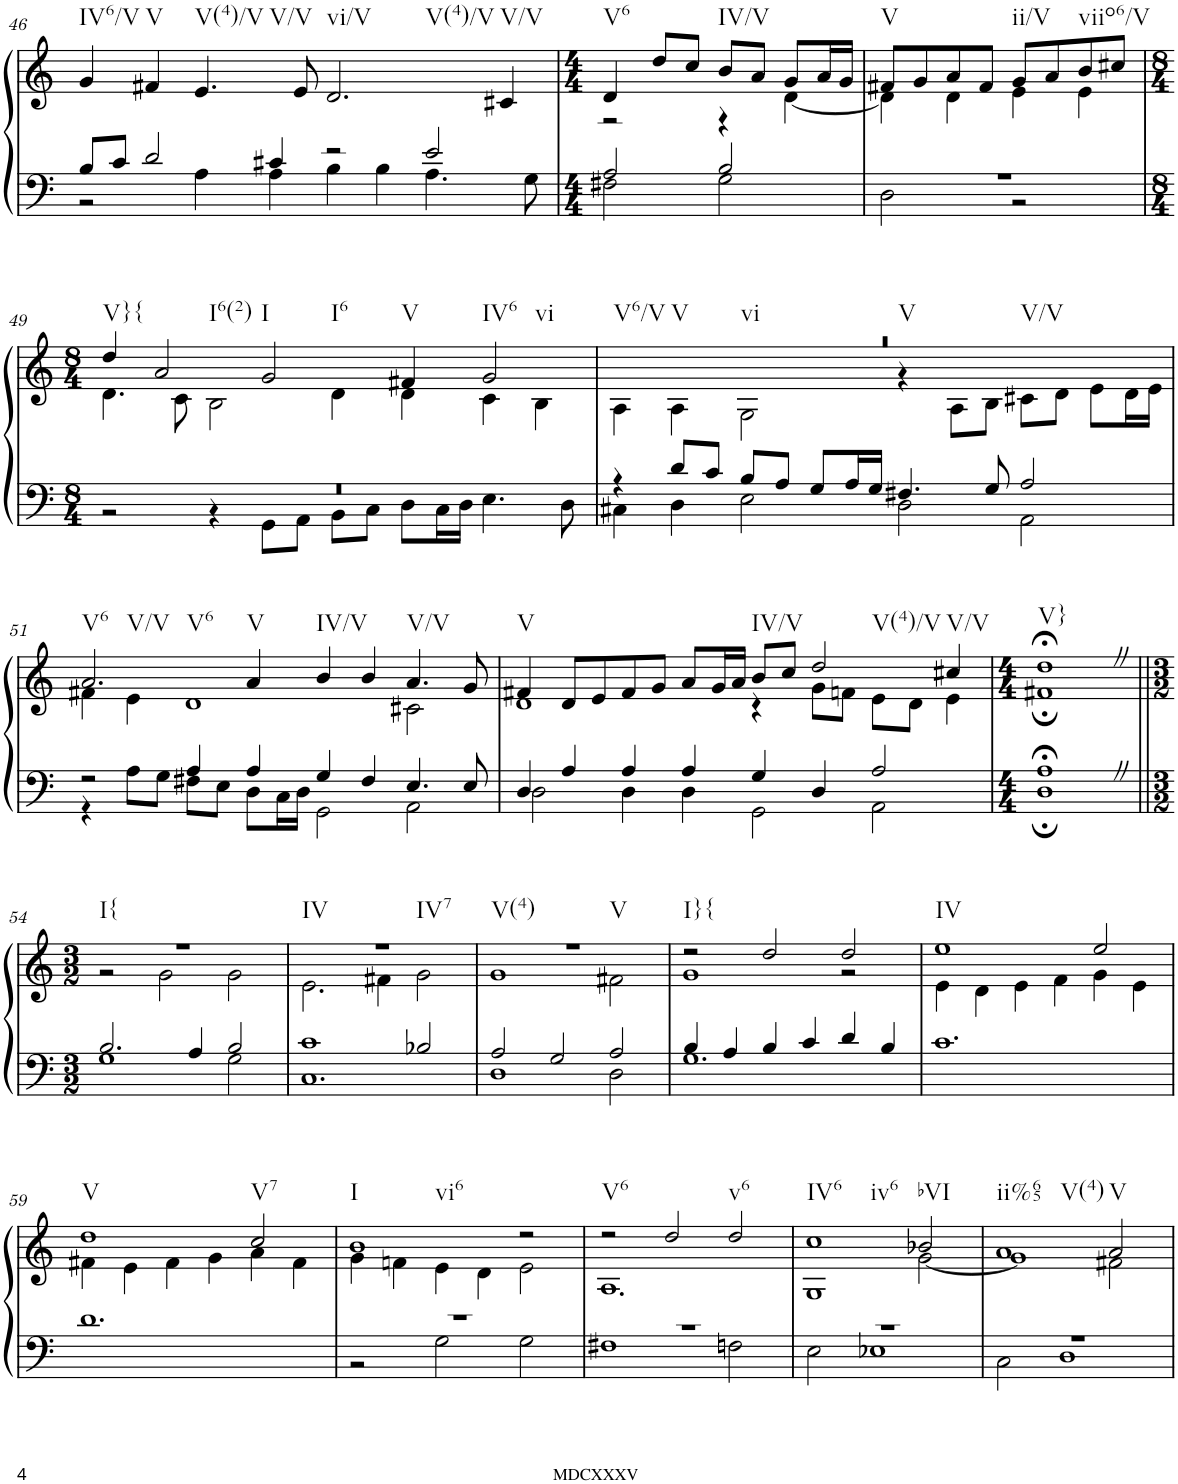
**kern	**kern
*part1	*part1
*staff2	*staff1
*I"Organ	*
*I'Org.	*
!!LO:PB:g=z
*clefF4	*clefG2
*k[]	*k[]
*M8/4	*M8/4
=46	=46
*^	*
!	!	!LO:TX:b:t=IV6/V
8B/L	2r	4g/
8c/J	.	.
!	!	!LO:TX:b:t=V
2d/	.	4f#X/
!	!	!LO:TX:b:t=V(4)/V
!	!	!LO:TX:b:t=V/V
.	4A\	4.e/
4c#X/	4A\	.
.	.	8e/
!	!	!LO:TX:b:t=vi/V
!	!	!LO:TX:b:t=V(4)/V
2r	4B\	2.d/
.	4B\	.
2e/	4.A\	.
!	!	!LO:TX:b:t=V/V
.	.	4c#X/
.	8G\	.
=47	=47	=47
*M4/4	*	*M4/4
*	*	*^
!	!	!LO:TX:b:t=V6	!
2A/	2F#X\	4d/	2r
.	.	8dd/L	.
.	.	8cc/J	.
!	!	!LO:TX:b:t=IV/V	!
2B/	2G\	8b/L	4r
.	.	8a/J	.
.	.	8g/L	[4d\
.	.	16a/L	.
.	.	16g/JJ	.
=48	=48	=48	=48
!	!	!LO:TX:b:t=V	!
1r	2D\	8f#X/L	4d\]
.	.	8g/	.
.	.	8a/	4d\
.	.	8f#/J	.
!	!	!LO:TX:b:t=ii/V	!
.	2r	8g/L	4e\
.	.	8a/	.
!	!	!LO:TX:b:t=viio6/V	!
.	.	8b/	4e\
.	.	8cc#X/J	.
!!LO:LB:g=z	!!
=49	=49	=49	=49
*M8/4	*	*M8/4	*
!	!	!LO:TX:b:t=V}{	!
0r	2r	4dd/	4.d\
!	!	!LO:TX:b:t=I6(2)	!
.	.	2a/	.
.	.	.	8c\
.	4r	.	2B\
!	!	!LO:TX:b:t=I	!
!	!	!LO:TX:b:t=I6	!
.	8GG\L	2g/	.
.	8AA\J	.	.
.	8BB\L	.	4d\
.	8C\J	.	.
!	!	!LO:TX:b:t=V	!
.	8D\L	4f#X/	4d\
.	16C\L	.	.
.	16D\JJ	.	.
!	!	!LO:TX:b:t=IV6	!
!	!	!LO:TX:b:t=vi	!
.	4.E\	2g/	4c\
.	.	.	4B\
.	8D\	.	.
=50	=50	=50	=50
!	!	!LO:TX:b:t=V6/V	!
!	!	!LO:TX:b:t=V	!
!	!	!LO:TX:b:t=vi	!
!	!	!LO:TX:b:t=V	!
!	!	!LO:TX:b:t=V/V	!
4r	4C#X\	0r	4A\
8d/L	4D\	.	4A\
8c/J	.	.	.
8B/L	2E\	.	2G\
8A/J	.	.	.
8G/L	.	.	.
16A/L	.	.	.
16G/JJ	.	.	.
4.F#X/	2D\	.	4r
.	.	.	8A\L
8G/	.	.	8B\J
2A/	2AA\	.	8c#X\L
.	.	.	8d\J
.	.	.	8e\L
.	.	.	16d\L
.	.	.	16e\JJ
!!LO:LB:g=z	!!
=51	=51	=51	=51
!	!	!LO:TX:b:t=V6	!
!	!	!LO:TX:b:t=V/V	!
!	!	!LO:TX:b:t=V6	!
2r	4r	2.a/	4f#X\
.	8A\L	.	4e\
.	8G\J	.	.
4A/	8F#X\L	.	1d
.	8E\J	.	.
!	!	!LO:TX:b:t=V	!
4A/	8D\L	4a/	.
.	16C\L	.	.
.	16D\JJ	.	.
!	!	!LO:TX:b:t=IV/V	!
4G/	2GG\	4b/	.
4F#/	.	4b/	.
!	!	!LO:TX:b:t=V/V	!
4.E/	2AA\	4.a/	2c#X\
8E/	.	8g/	.
=52	=52	=52	=52
!	!	!LO:TX:b:t=V	!
4D/	2D\	4f#X/	1d
4A/	.	8d/L	.
.	.	8e/	.
4A/	4D\	8f#/	.
.	.	8g/J	.
4A/	4D\	8a/L	.
.	.	16g/L	.
.	.	16a/JJ	.
!	!	!LO:TX:b:t=IV/V	!
4G/	2GG\	8b/L	4r
.	.	8cc/J	.
!	!	!LO:TX:b:t=V(4)/V	!
4D/	.	2dd/	8g\L
.	.	.	8fn\J
2A/	2AA\	.	8e\L
.	.	.	8d\J
!	!	!LO:TX:b:t=V/V	!
.	.	4cc#X/	4e\
=53	=53	=53	=53
*M4/4	*	*M4/4	*
!	!	!LO:TX:b:t=V}	!
1A;<Z	1D;	1dd;<Z	1f#X;
!!LO:LB:g=z	!!
=54||	=54||	=54||	=54||
*M3/2	*	*M3/2	*
!	!	!LO:TX:b:t=I{	!
2.B/	1G	1.r	2r
.	.	.	2g\
4A/	.	.	.
2B/	2G\	.	2g\
=55	=55	=55	=55
!	!	!LO:TX:b:t=IV	!
!	!	!LO:TX:b:t=IV7	!
1c	1.C	1.r	2.e\
.	.	.	4f#X\
2B-X/	.	.	2g\
=56	=56	=56	=56
!	!	!LO:TX:b:t=V(4)	!
!	!	!LO:TX:b:t=V	!
2A/	1D	1.r	1g
2G/	.	.	.
2A/	2D\	.	2f#X\
=57	=57	=57	=57
!	!	!LO:TX:b:t=I}{	!
4B/	1.G	2r	1g
4A/	.	.	.
4B/	.	2dd/	.
4c/	.	.	.
4d/	.	2dd/	2r
4B/	.	.	.
*v	*v	*	*
=58	=58	=58
!	!LO:TX:b:t=IV	!
1.c	1ee	4e\
.	.	4d\
.	.	4e\
.	.	4f\
.	2ee/	4g\
.	.	4e\
!!LO:LB:g=z	!!
=59	=59	=59
!	!LO:TX:b:t=V	!
1.d	1dd	4f#X\
.	.	4e\
.	.	4f#\
.	.	4g\
!	!LO:TX:b:t=V7	!
.	2cc/	4a\
.	.	4f#\
=60	=60	=60
*^	*	*
!	!	!LO:TX:b:t=I	!
!	!	!LO:TX:b:t=vi6	!
1.r	2r	1b	4g\
.	.	.	4fn\
.	2G\	.	4e\
.	.	.	4d\
.	2G\	2r	2e\
=61	=61	=61	=61
!	!	!LO:TX:b:t=V6	!
1.r	1F#X	2r	1.A
.	.	2dd/	.
!	!	!LO:TX:b:t=v6	!
.	2Fn\	2dd/	.
=62	=62	=62	=62
!	!	!LO:TX:b:t=IV6	!
!	!	!LO:TX:b:t=iv6	!
1.r	2E\	1cc	1G
.	1E-X	.	.
!	!	!LO:TX:b:t=bVI	!
.	.	2b-X/	[2g\
=63	=63	=63	=63
!	!	!LO:TX:b:t=ii%65	!
!	!	!LO:TX:b:t=V(4)	!
1.r	2C\	1a	1g]
.	1D	.	.
!	!	!LO:TX:b:t=V	!
.	.	2a/	2f#X\
*v	*v	*	*
*	*v	*v
=	=
*-	*-
